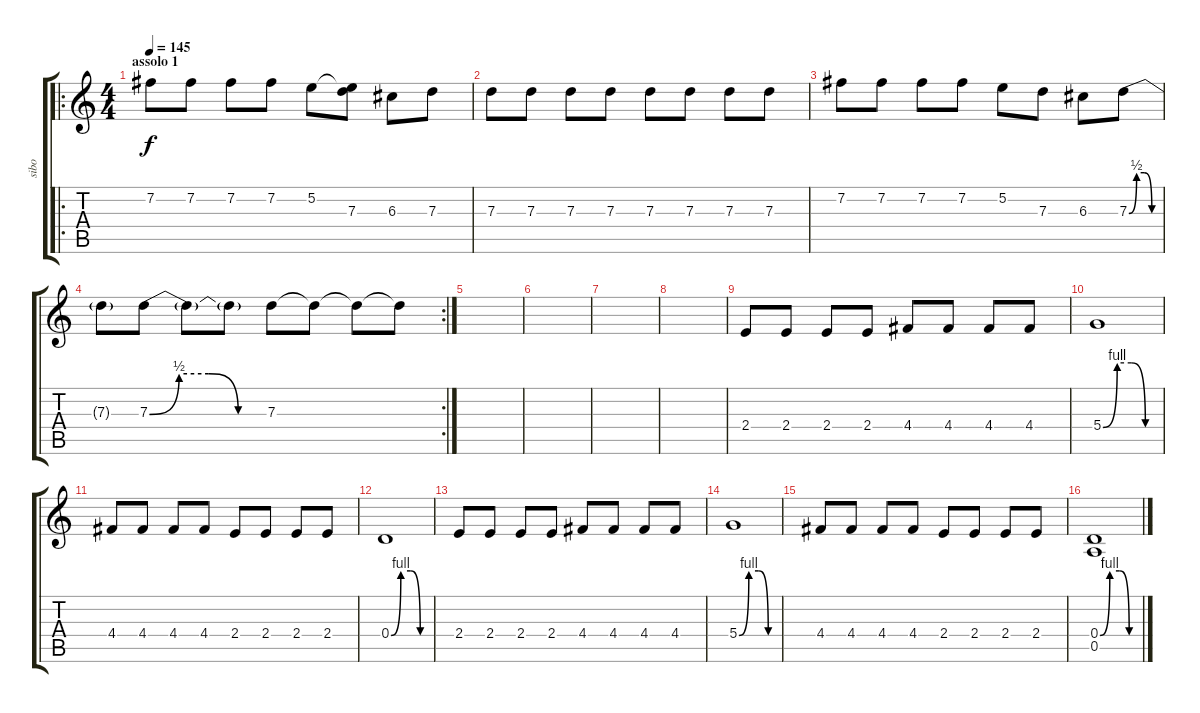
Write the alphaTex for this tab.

\track ("sibo" "sibo") {instrument distortionguitar}
\staff {score tabs}
\tuning (E4 B3 G3 D3 A2 E2) {hide}
\ro
\ts (4 4)
\section ("" "assolo 1")
\tempo 145
\clef g2
\ks c
7.2.8{dy f} 7.2.8 7.2.8 7.2.8 5.2.8 (5.2{t} 7.3).8 6.3.8 7.3.8 |
7.3.8 7.3.8 7.3.8 7.3.8 7.3.8 7.3.8 7.3.8 7.3.8 |
7.2.8 7.2.8 7.2.8 7.2.8 5.2.8 7.3.8 6.3.8 7.3{be (custom 0 0 15 2 30 2 45 0 60 0)}.8 |
\rc 2
7.3{t}.8 7.3{be (custom 0 0 15 2 30 2 45 0 60 0)}.8 7.3{t}.8 7.3{t}.8 7.3.8 7.3{t}.8 7.3{t}.8 7.3{t}.8 |
|
|
|
|
2.4.8 2.4.8 2.4.8 2.4.8 4.4.8 4.4.8 4.4.8 4.4.8 |
5.4{be (custom 0 0 15 4 30 4 45 0 60 0)}.1 |
4.4.8 4.4.8 4.4.8 4.4.8 2.4.8 2.4.8 2.4.8 2.4.8 |
0.4{be (custom 0 0 15 4 30 4 45 0 60 0)}.1 |
2.4.8 2.4.8 2.4.8 2.4.8 4.4.8 4.4.8 4.4.8 4.4.8 |
5.4{be (custom 0 0 15 4 30 4 45 0 60 0)}.1 |
4.4.8 4.4.8 4.4.8 4.4.8 2.4.8 2.4.8 2.4.8 2.4.8 |
(0.4{be (custom 0 0 15 4 30 4 45 0 60 0)} 0.5).1
